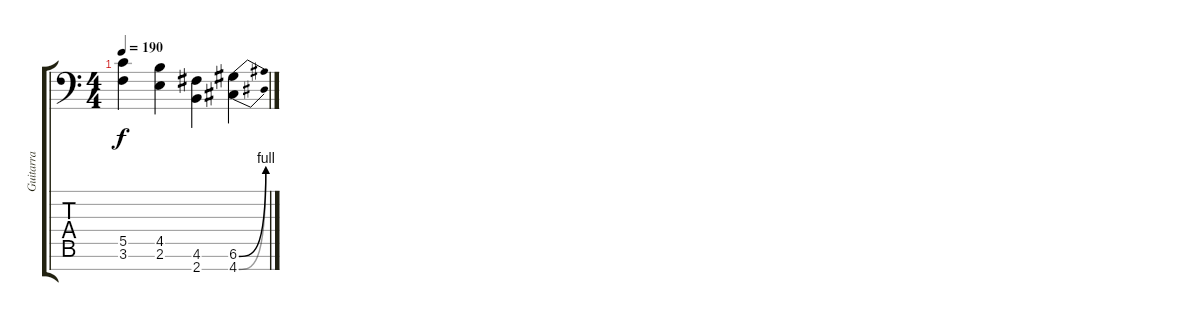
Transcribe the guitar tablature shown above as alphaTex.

\track ("Guitarra" "Guitarra") {instrument distortionguitar}
\staff {score tabs}
\tuning (D4 A3 F3 C3 G2 D2 A1) {hide}
\ts (4 4)
\tempo 190
\clef f4
\ks c
(5.5 3.6).4{dy f} (4.5 2.6).4 (4.6 2.7).4 (6.6{be (bend 0 0 60 4)} 4.7{be (bend 0 0 60 4)}).4
